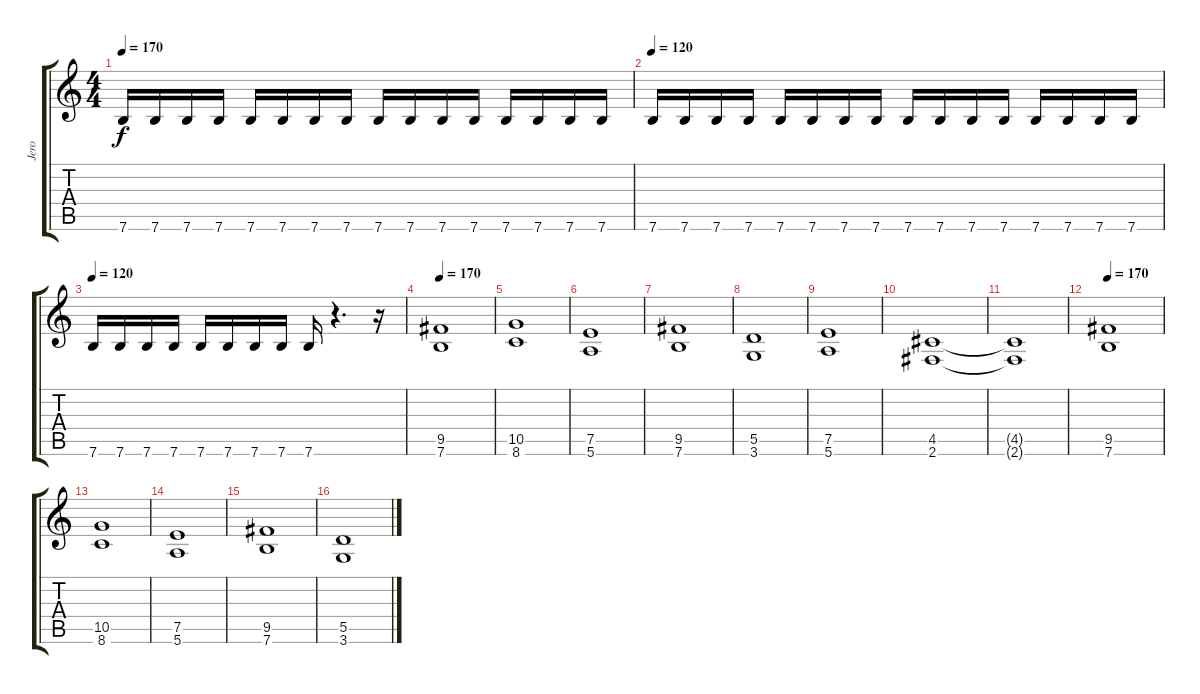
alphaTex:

\track ("Jero" "Jero") {instrument distortionguitar}
\staff {score tabs}
\tuning (E4 B3 G3 D3 A2 E2) {hide}
\ts (4 4)
\tempo 170
\tempo 120
\tempo 170
\clef g2
\ks c
7.6.16{dy f instrument distortionguitar} 7.6.16 7.6.16 7.6.16 7.6.16 7.6.16 7.6.16 7.6.16 7.6.16 7.6.16 7.6.16 7.6.16 7.6.16 7.6.16 7.6.16 7.6.16 |
\tempo 120
7.6.16 7.6.16 7.6.16 7.6.16 7.6.16 7.6.16 7.6.16 7.6.16 7.6.16 7.6.16 7.6.16 7.6.16 7.6.16 7.6.16 7.6.16 7.6.16 |
\tempo 120
7.6.16 7.6.16 7.6.16 7.6.16 7.6.16 7.6.16 7.6.16 7.6.16 7.6.16 r.4{d} r.16 |
\tempo 170
(9.5 7.6).1 |
(10.5 8.6).1 |
(7.5 5.6).1 |
(9.5 7.6).1 |
(5.5 3.6).1 |
(7.5 5.6).1 |
(4.5 2.6).1 |
(4.5{t} 2.6{t}).1 |
\tempo 170
(9.5 7.6).1 |
(10.5 8.6).1 |
(7.5 5.6).1 |
(9.5 7.6).1 |
(5.5 3.6).1
